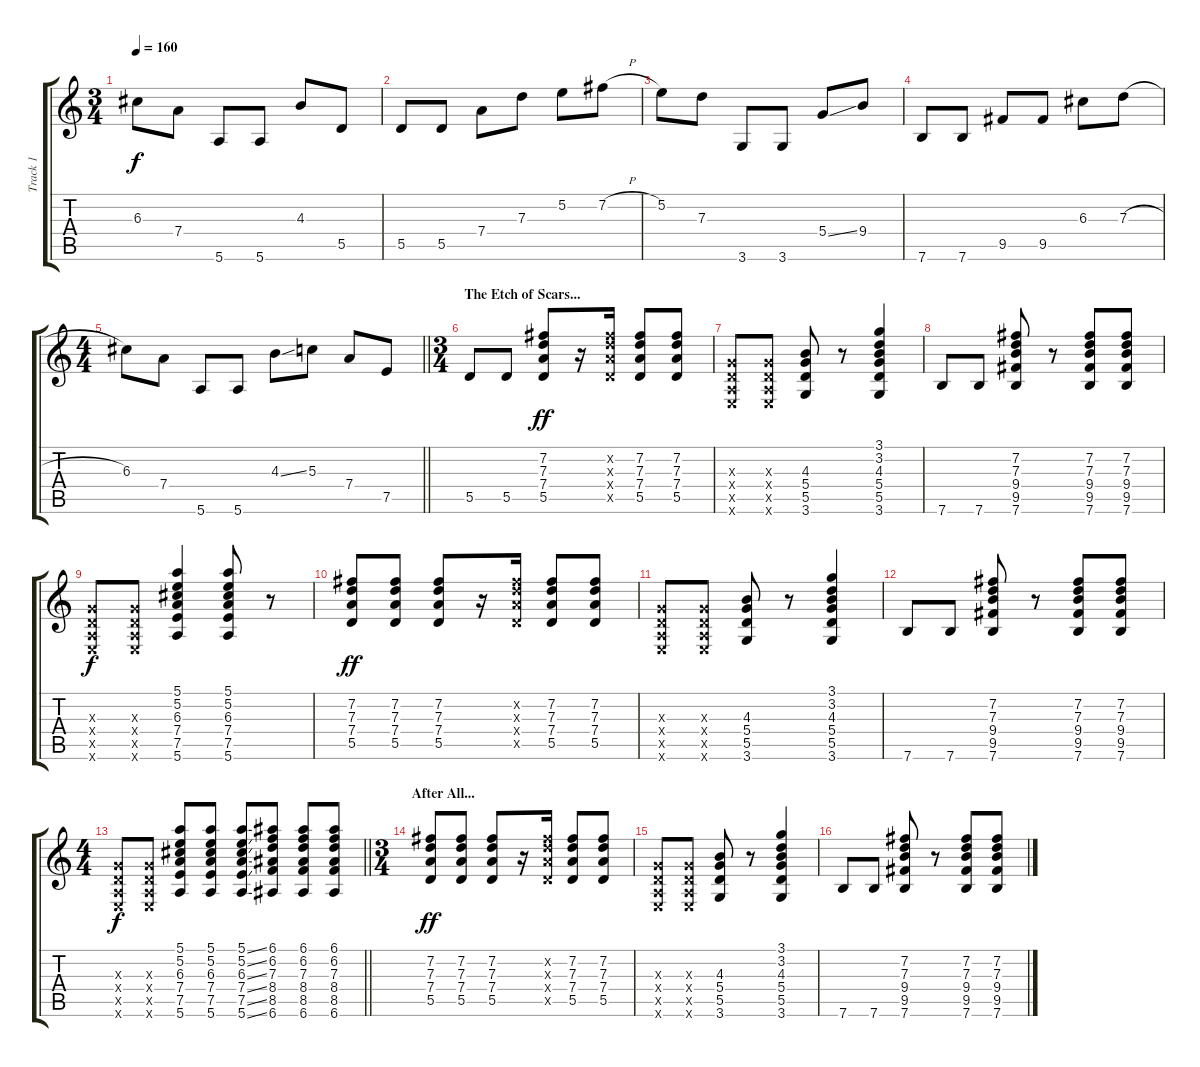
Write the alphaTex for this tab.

\track ("Track 1" "Track 1") {instrument electricguitarjazz}
\staff {score tabs}
\tuning (E4 B3 G3 D3 A2 E2) {hide}
\ts (3 4)
\tempo 160
\clef g2
\ks c
6.3.8{dy f} 7.4.8 5.6.8 5.6.8 4.3.8 5.5.8 |
5.5.8 5.5.8 7.4.8 7.3.8 5.2.8 7.2{h}.8 |
5.2.8 7.3.8 3.6.8 3.6.8 5.4{ss}.8 9.4.8 |
7.6.8 7.6.8 9.5.8 9.5.8 6.3.8 7.3{h}.8 |
\ts (4 4)
\barLineRight lightlight
6.3.8 7.4.8 5.6.8 5.6.8 4.3{ss}.8 5.3.8 7.4.8 7.5.8 |
\ts (3 4)
\section ("" "The Etch of Scars...")
5.5.8 5.5.8 (7.2 7.3 7.4 5.5).8{dy ff} r.16 (7.2{x} 7.3{x} 7.4{x} 5.5{x}).16 (7.2 7.3 7.4 5.5).8 (7.2 7.3 7.4 5.5).8 |
(0.3{x} 0.4{x} 0.5{x} 0.6{x}).8 (0.3{x} 0.4{x} 0.5{x} 0.6{x}).8 (4.3 5.4 5.5 3.6).8 r.8 (3.1 3.2 4.3 5.4 5.5 3.6).4 |
7.6.8 7.6.8 (7.2 7.3 9.4 9.5 7.6).8 r.8 (7.2 7.3 9.4 9.5 7.6).8 (7.2 7.3 9.4 9.5 7.6).8 |
(0.3{x} 0.4{x} 0.5{x} 0.6{x}).8{dy f} (0.3{x} 0.4{x} 0.5{x} 0.6{x}).8 (5.1 5.2 6.3 7.4 7.5 5.6).4 (5.1 5.2 6.3 7.4 7.5 5.6).8 r.8 |
(7.2 7.3 7.4 5.5).8{dy ff} (7.2 7.3 7.4 5.5).8 (7.2 7.3 7.4 5.5).8 r.16 (7.2{x} 7.3{x} 7.4{x} 5.5{x}).16 (7.2 7.3 7.4 5.5).8 (7.2 7.3 7.4 5.5).8 |
(0.3{x} 0.4{x} 0.5{x} 0.6{x}).8 (0.3{x} 0.4{x} 0.5{x} 0.6{x}).8 (4.3 5.4 5.5 3.6).8 r.8 (3.1 3.2 4.3 5.4 5.5 3.6).4 |
7.6.8 7.6.8 (7.2 7.3 9.4 9.5 7.6).8 r.8 (7.2 7.3 9.4 9.5 7.6).8 (7.2 7.3 9.4 9.5 7.6).8 |
\ts (4 4)
\barLineRight lightlight
(0.3{x} 0.4{x} 0.5{x} 0.6{x}).8{dy f} (0.3{x} 0.4{x} 0.5{x} 0.6{x}).8 (5.1 5.2 6.3 7.4 7.5 5.6).8 (5.1 5.2 6.3 7.4 7.5 5.6).8 (5.1{ss} 5.2{ss} 6.3{ss} 7.4{ss} 7.5{ss} 5.6{ss}).8 (6.1 6.2 7.3 8.4 8.5 6.6).8 (6.1 6.2 7.3 8.4 8.5 6.6).8 (6.1 6.2 7.3 8.4 8.5 6.6).8 |
\ts (3 4)
\section ("" "After All...")
(7.2 7.3 7.4 5.5).8{dy ff} (7.2 7.3 7.4 5.5).8 (7.2 7.3 7.4 5.5).8 r.16 (7.2{x} 7.3{x} 7.4{x} 5.5{x}).16 (7.2 7.3 7.4 5.5).8 (7.2 7.3 7.4 5.5).8 |
(0.3{x} 0.4{x} 0.5{x} 0.6{x}).8 (0.3{x} 0.4{x} 0.5{x} 0.6{x}).8 (4.3 5.4 5.5 3.6).8 r.8 (3.1 3.2 4.3 5.4 5.5 3.6).4 |
7.6.8 7.6.8 (7.2 7.3 9.4 9.5 7.6).8 r.8 (7.2 7.3 9.4 9.5 7.6).8 (7.2 7.3 9.4 9.5 7.6).8
